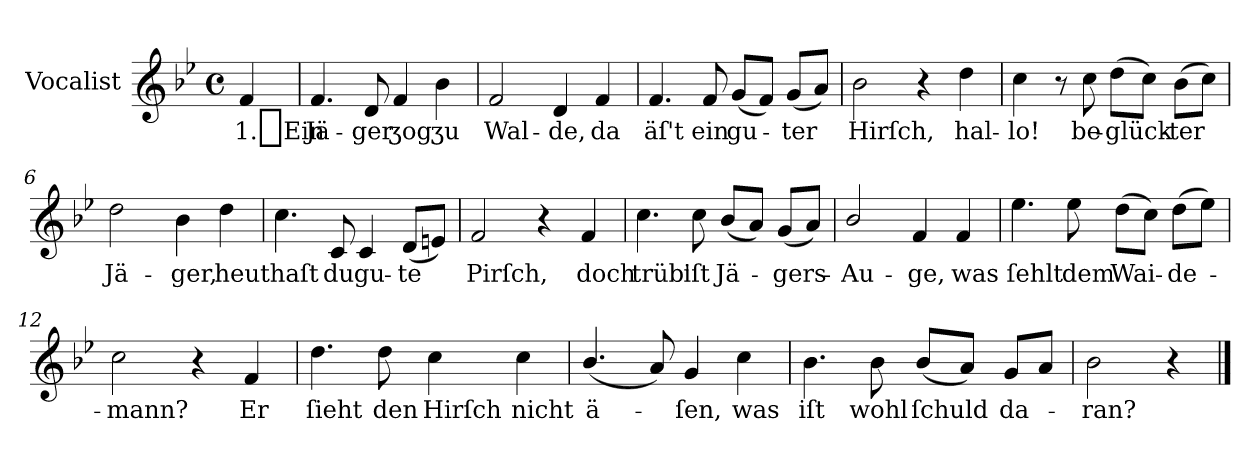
**kern	**text
*part1	*part1
*staff1	*staff1
*I"Vocalist	*
*k[b-e-]	*
*B-:	*
*M4/4	*
*met(c)	*
=	=
4f	1._Ein
=1	=1
4.f	Jä-
8d	-ger
4f	ʒog
4b-	ʒu
=2	=2
2f	Wal-
4d	-de,
4f	da
=3	=3
4.f	äſ't
8f	ein
(8gL	gu-
8fJ)	.
(8gL	-ter
8aJ)	.
=4	=4
2b-	Hirſch,
4r	.
4dd	hal-
=5	=5
4cc	-lo!
8r	.
8cc	be-
(8ddL	-glück-
8ccJ)	.
(8b-L	-ter
8ccJ)	.
=6	=6
2dd	Jä-
4b-	-ger,
4dd	heut
=7	=7
4.cc	haſt
8c	du
4c	gu-
(8dL	-te
8enJ)	.
=8	=8
2f	Pirſch,
4r	.
4f	doch
=9	=9
4.cc	trüb'
8cc	iſt
(8b-L	Jä-
8aJ)	.
(8gL	-gers-
8aJ)	.
=10	=10
2b-/	-Au-
4f	-ge,
4f	was
=11	=11
4.ee-	ſehlt
8ee-	dem
(8ddL	Wai-
8ccJ)	.
(8ddL	-de-
8ee-J)	.
=12	=12
2cc	-mann?
4r	.
4f	Er
=13	=13
4.dd	ſieht
8dd	den
4cc	Hirſch
4cc	nicht
=14	=14
(4.b-/	ä-
8a)	.
4g	-ſen,
4cc	was
=15	=15
4.b-	iſt
8b-	wohl
(8b-L	ſchuld
8aJ)	.
8gL	da-
8aJ	.
=16	=16
2b-	-ran?
4r	.
==	==
*-	*-
